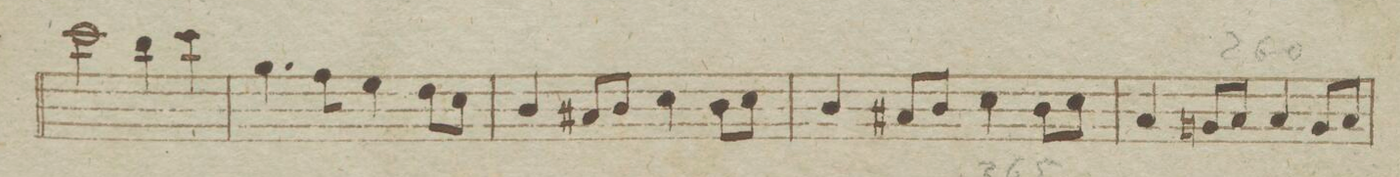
**kern	**dynam
*I"Fagotto Primo.	*
*clefF4	*
*k[b-e-a-]	*
*met(c)	*
*M4/4	*
2e-\	.
4d\	.
4e-\	.
=253	=253
4.B-\	.
8A-\	.
4G\	.
8F\L	.
8E-\J	.
=254	=254
4D/	.
8C#X/L	.
8D/J	.
4E-\	.
8D\L	.
8E-\J	.
=255	=255
4D/	.
8C#X/L	.
8D/J	.
4E-\	.
8D\L	.
8E-\J	.
=256	=256
4C/	.
8BBn/L	.
8C/J	.
4C/	.
8BB/L	.
8C/J	.
=257	=257
*-	*-
